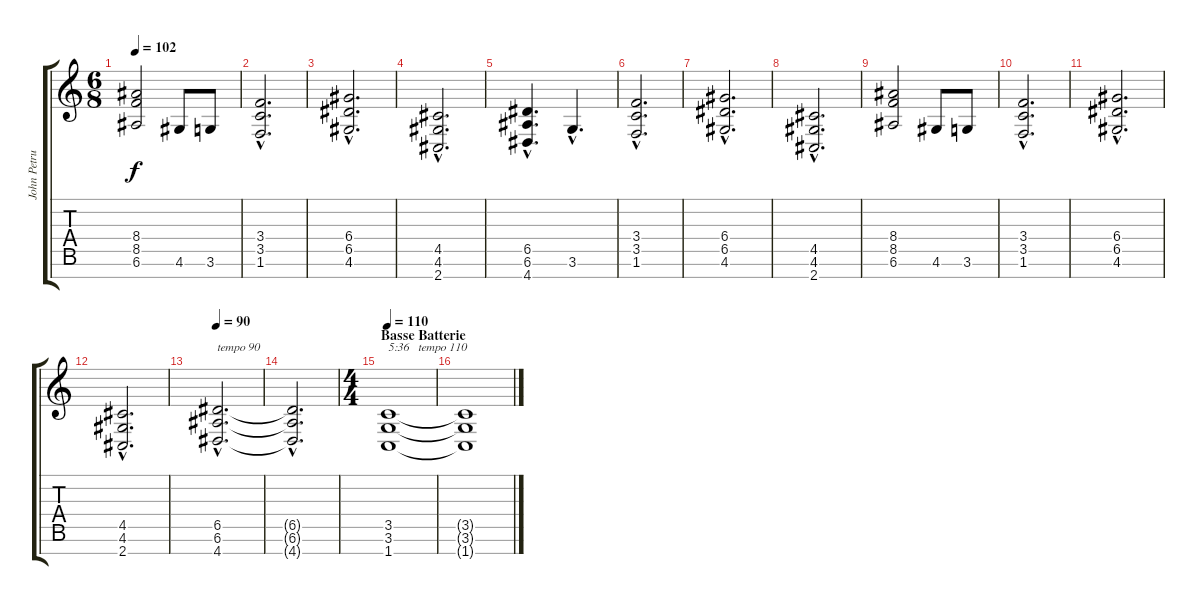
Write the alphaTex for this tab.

\track ("John Petrucci" "John Petru") {instrument distortionguitar}
\staff {score tabs}
\tuning (E4 B3 G3 D3 A2 E2 B1) {hide}
\ts (6 8)
\tempo 102
\clef g2
\ks c
(8.4 8.5 6.6).2{dy f} 4.6.8 3.6.8 |
(3.4{hac} 3.5{hac} 1.6{hac}).2{d} |
(6.4{hac} 6.5{hac} 4.6{hac}).2{d} |
(4.5{hac} 4.6{hac} 2.7{hac}).2{d} |
(6.5{hac} 6.6{hac} 4.7{hac}).4{d} 3.6{hac}.4{d} |
(3.4{hac} 3.5{hac} 1.6{hac}).2{d} |
(6.4{hac} 6.5{hac} 4.6{hac}).2{d} |
(4.5{hac} 4.6{hac} 2.7{hac}).2{d} |
(8.4 8.5 6.6).2 4.6.8 3.6.8 |
(3.4{hac} 3.5{hac} 1.6{hac}).2{d} |
(6.4{hac} 6.5{hac} 4.6{hac}).2{d} |
(4.5{hac} 4.6{hac} 2.7{hac}).2{d} |
\tempo 90
(6.5{hac} 6.6{hac} 4.7{hac}).2{d txt "tempo 90"} |
(6.5{hac t} 6.6{hac t} 4.7{hac t}).2{d} |
\ts (4 4)
\section ("" "Basse Batterie")
\tempo 110
(3.5 3.6 1.7).1{txt "5:36   tempo 110"} |
(3.5{t} 3.6{t} 1.7{t}).1
